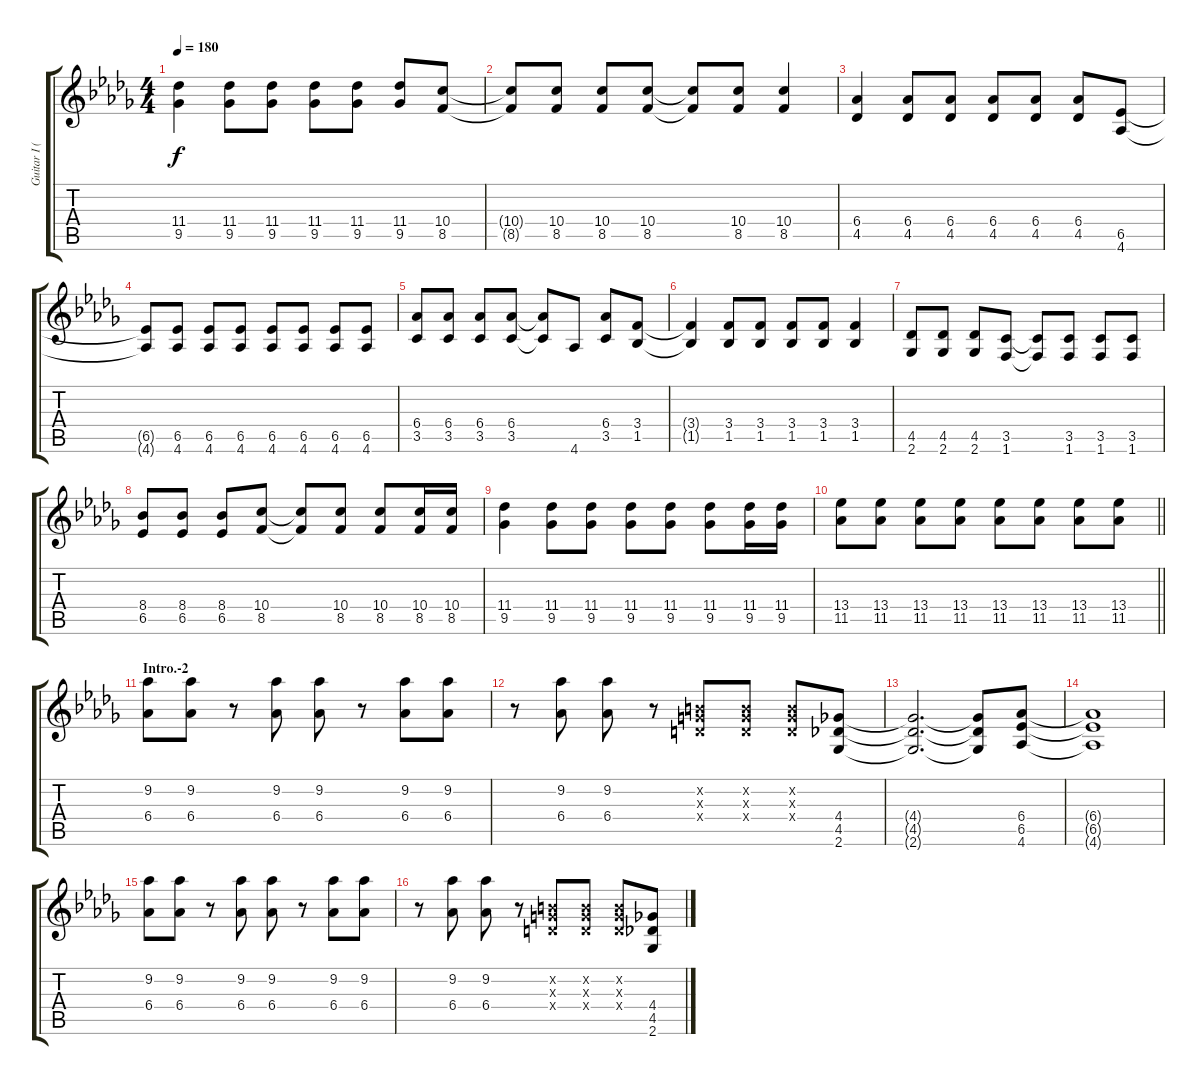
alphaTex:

\track ("Guitar I (Hirasawa Yui)" "Guitar I (") {instrument overdrivenguitar}
\staff {score tabs}
\tuning (E4 B3 G3 D3 A2 E2) {hide}
\ts (4 4)
\tempo 180
\clef g2
\ks db
(11.4 9.5).4{dy f} (11.4 9.5).8 (11.4 9.5).8 (11.4 9.5).8 (11.4 9.5).8 (11.4 9.5).8 (10.4 8.5).8 |
(10.4{t} 8.5{t}).8 (10.4 8.5).8 (10.4 8.5).8 (10.4 8.5).8 (10.4{t} 8.5{t}).8 (10.4 8.5).8 (10.4 8.5).4 |
(6.4 4.5).4 (6.4 4.5).8 (6.4 4.5).8 (6.4 4.5).8 (6.4 4.5).8 (6.4 4.5).8 (6.5 4.6).8 |
(6.5{t} 4.6{t}).8 (6.5 4.6).8 (6.5 4.6).8 (6.5 4.6).8 (6.5 4.6).8 (6.5 4.6).8 (6.5 4.6).8 (6.5 4.6).8 |
(6.4 3.5).8 (6.4 3.5).8 (6.4 3.5).8 (6.4 3.5).8 (6.4{t} 3.5{t}).8 4.6.8 (6.4 3.5).8 (3.4 1.5).8 |
(3.4{t} 1.5{t}).4 (3.4 1.5).8 (3.4 1.5).8 (3.4 1.5).8 (3.4 1.5).8 (3.4 1.5).4 |
(4.5 2.6).8 (4.5 2.6).8 (4.5 2.6).8 (3.5 1.6).8 (3.5{t} 1.6{t}).8 (3.5 1.6).8 (3.5 1.6).8 (3.5 1.6).8 |
(8.4 6.5).8 (8.4 6.5).8 (8.4 6.5).8 (10.4 8.5).8 (10.4{t} 8.5{t}).8 (10.4 8.5).8 (10.4 8.5).8 (10.4 8.5).16 (10.4 8.5).16 |
(11.4 9.5).4 (11.4 9.5).8 (11.4 9.5).8 (11.4 9.5).8 (11.4 9.5).8 (11.4 9.5).8 (11.4 9.5).16 (11.4 9.5).16 |
\barLineRight lightlight
(13.4 11.5).8 (13.4 11.5).8 (13.4 11.5).8 (13.4 11.5).8 (13.4 11.5).8 (13.4 11.5).8 (13.4 11.5).8 (13.4 11.5).8 |
\section ("" "Intro.-2")
(9.2 6.4).8 (9.2 6.4).8 r.8 (9.2 6.4).8 (9.2 6.4).8 r.8 (9.2 6.4).8 (9.2 6.4).8 |
r.8 (9.2 6.4).8 (9.2 6.4).8 r.8 (0.2{x} 0.3{x} 0.4{x}).8 (0.2{x} 0.3{x} 0.4{x}).8 (0.2{x} 0.3{x} 0.4{x}).8 (4.4 4.5 2.6).8 |
(4.4{t} 4.5{t} 2.6{t}).2{d} (4.4{t} 4.5{t} 2.6{t}).8 (6.4 6.5 4.6).8 |
(6.4{t} 6.5{t} 4.6{t}).1 |
(9.2 6.4).8 (9.2 6.4).8 r.8 (9.2 6.4).8 (9.2 6.4).8 r.8 (9.2 6.4).8 (9.2 6.4).8 |
r.8 (9.2 6.4).8 (9.2 6.4).8 r.8 (0.2{x} 0.3{x} 0.4{x}).8 (0.2{x} 0.3{x} 0.4{x}).8 (0.2{x} 0.3{x} 0.4{x}).8 (4.4 4.5 2.6).8
